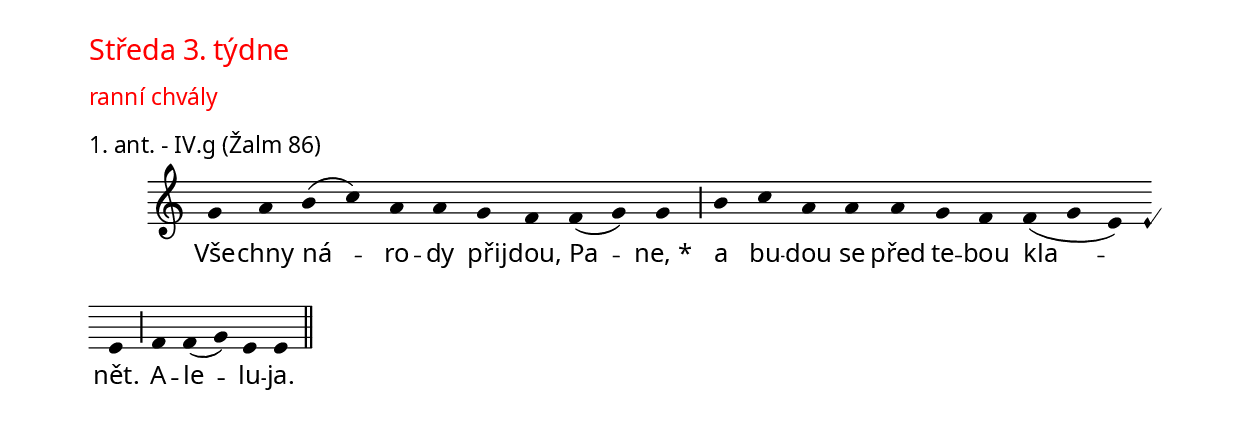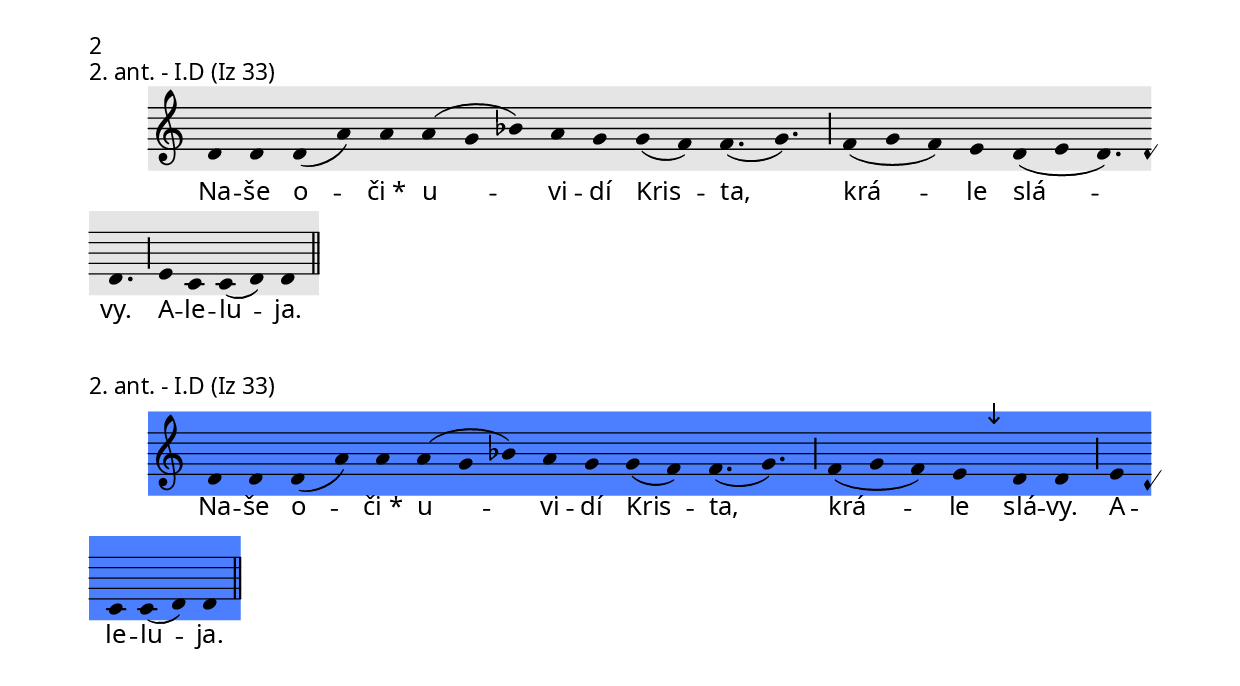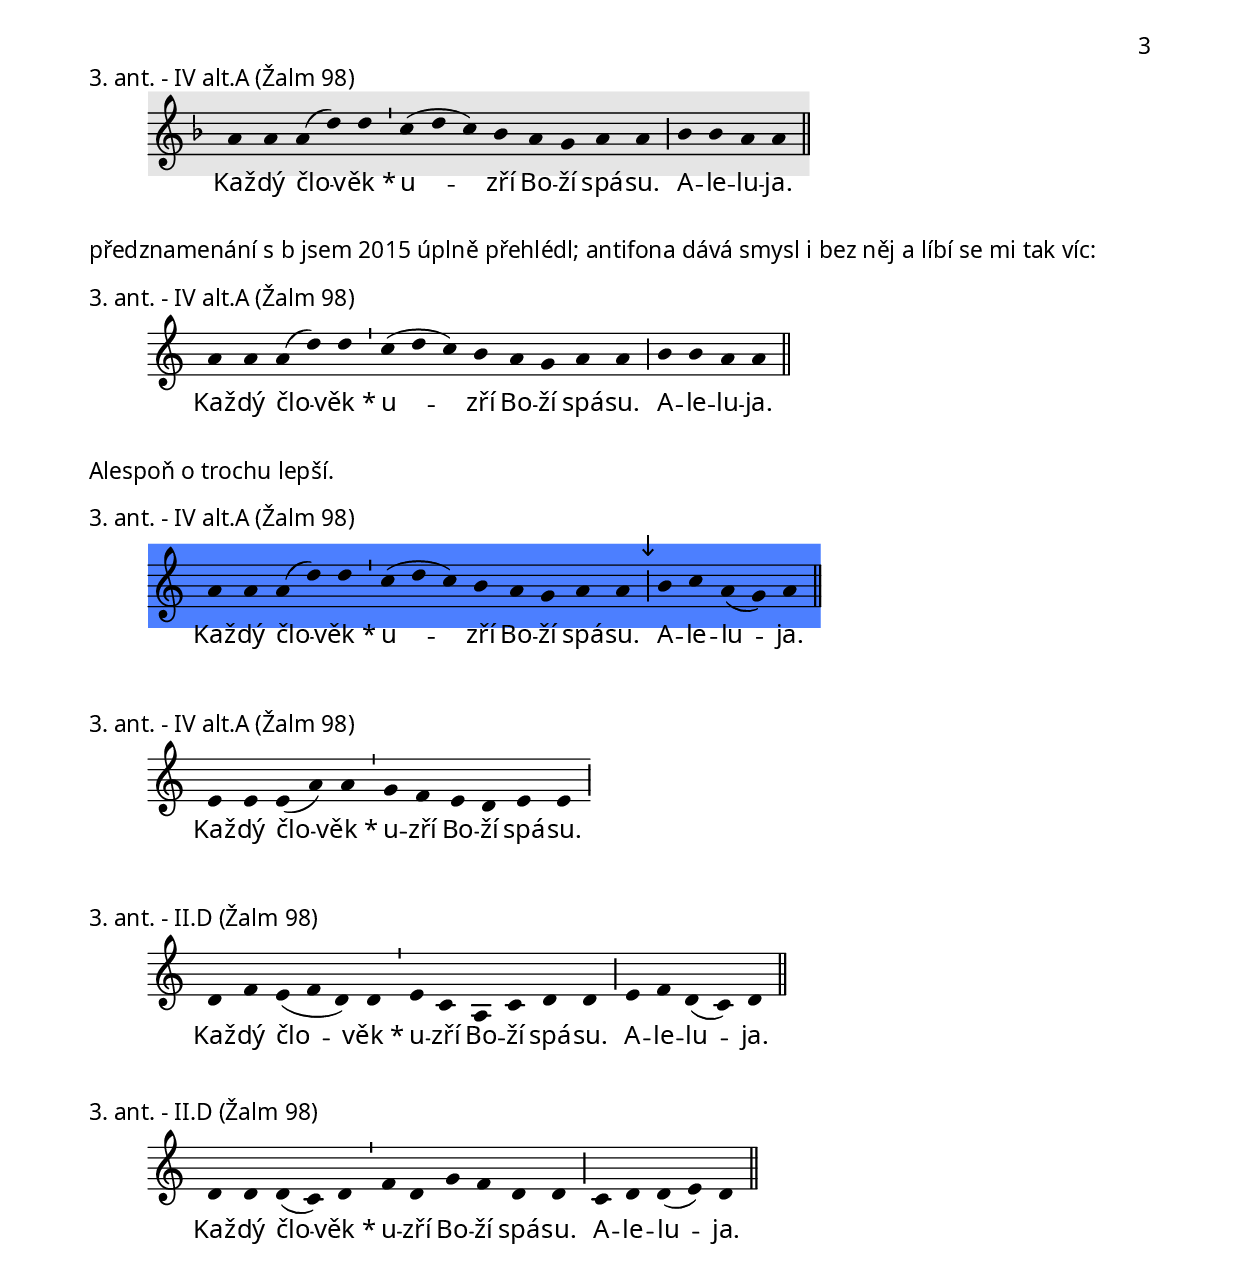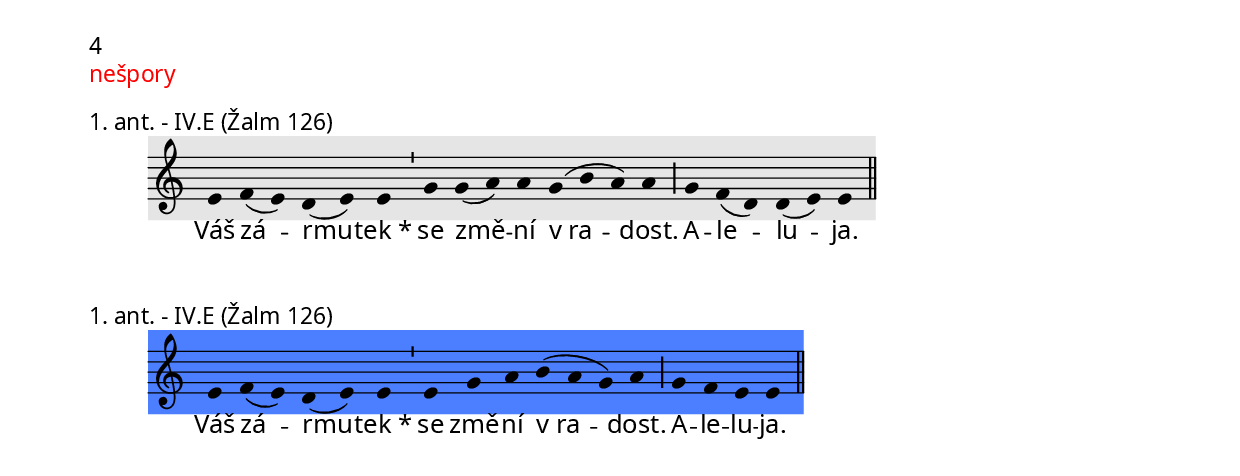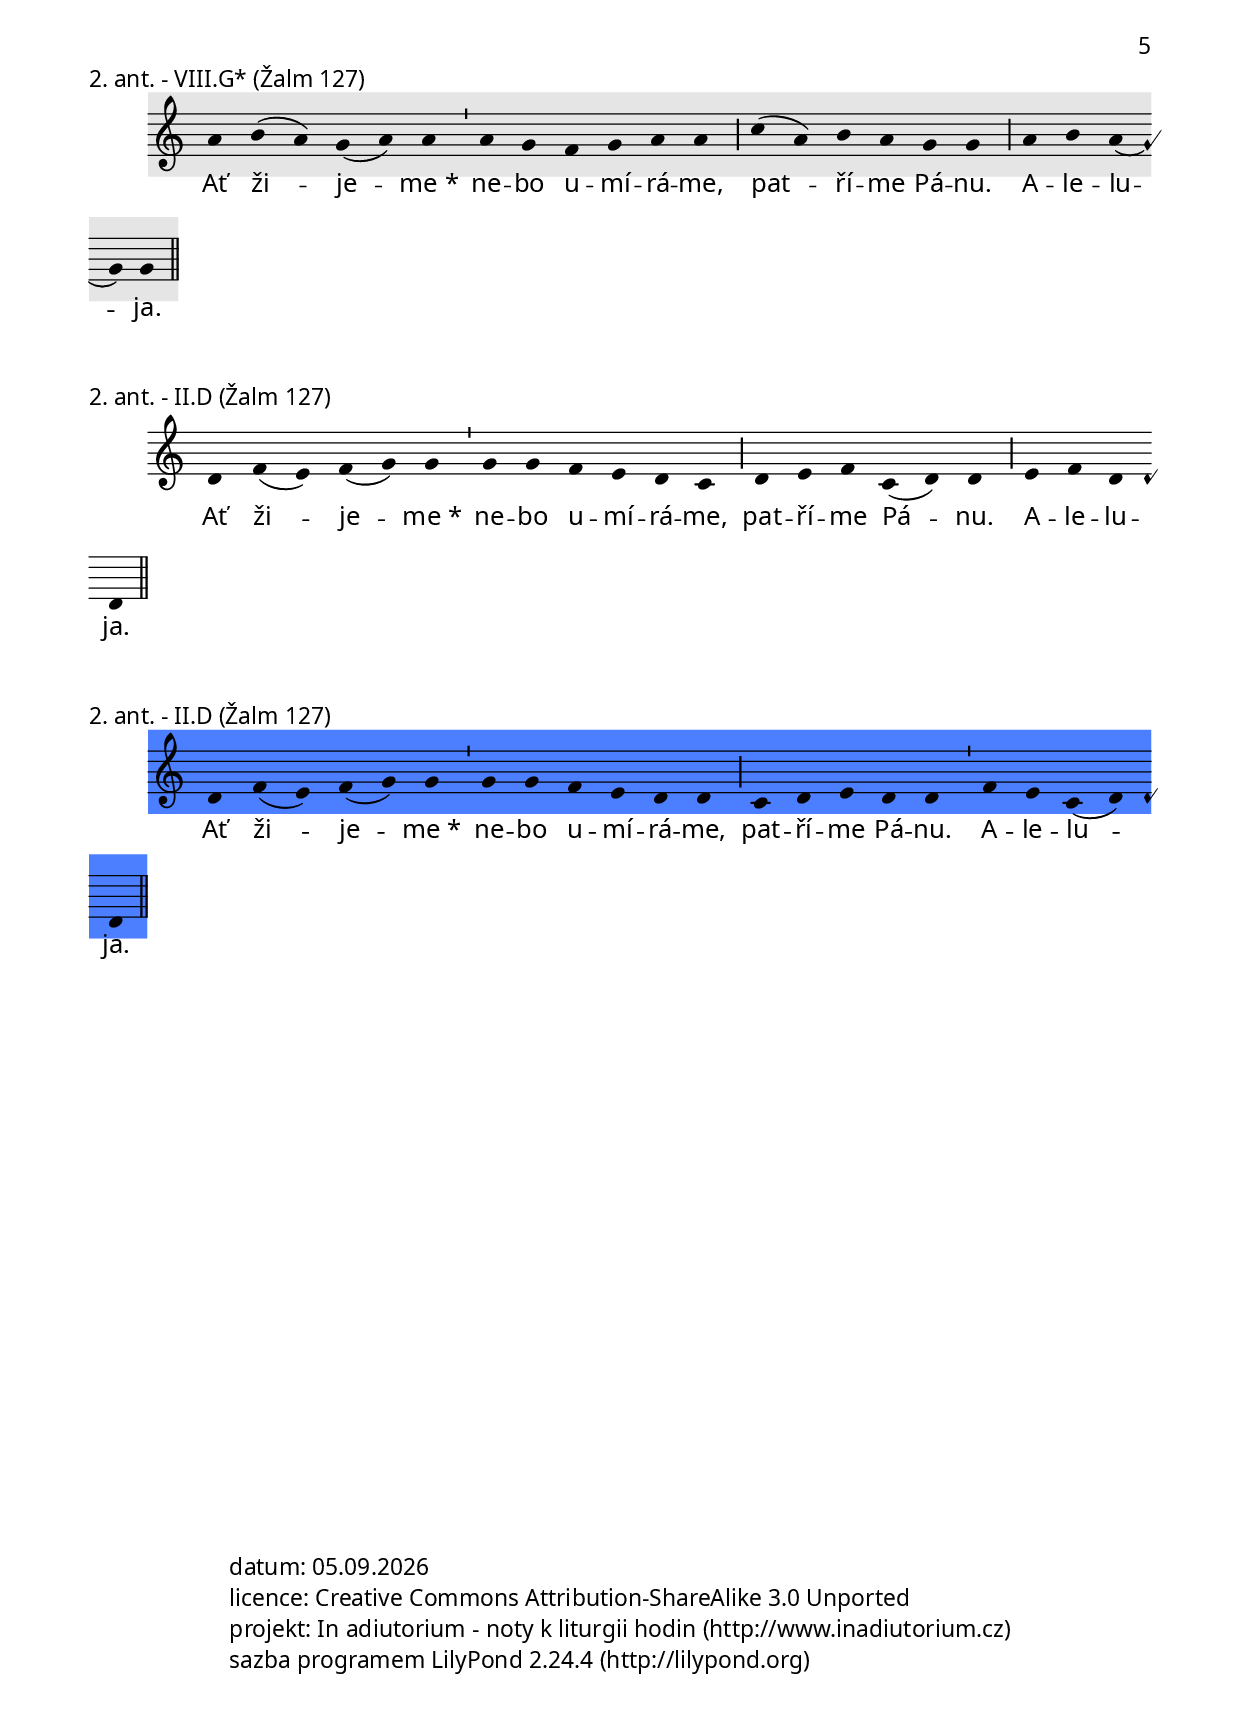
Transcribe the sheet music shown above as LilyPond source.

\include "../spolecne.ly"

\markup {\nadpisDen {Středa 3. týdne}}

\markup {\nadpisHodinka {"ranní chvály"}}

\score {
  \relative c'' {
    \choralniRezim
    g4 a b( c) a a g f f( g) g \barMaior
    b c a a a g f f( g e) e \barMaior
    f f( g) e e \barFinalis
  }
  \addlyrics {
    Vše -- chny ná -- ro -- dy při -- jdou, Pa -- ne,_* a bu -- dou se
    před te -- bou kla -- nět.
    A -- le -- lu -- ja.
  }
  \header {
    quid = "1. ant."
    modus = "IV"
    differentia = "g"
    psalmus = "Žalm 86"
    fial = "antifony/tyden1_6patek.ly#ne-ant3?+aleluja"
    id = "rch-a1"
    piece = \markup {\sestavTitulek}
  }
}

\pageBreak

\score {
  \relative c' {
    \zvyraznovacSedy
    \choralniRezim
    d4 d d( a') a a( g bes) a g g( f) f4.( g) \barMaior
    f4( g f) e d( e d4.) d \barMaior
    e4 c c( d) d \barFinalis
  }
  \addlyrics {
    Na -- še o -- či_* u -- vi -- dí Kris -- ta,
    krá -- le slá -- vy.
    A -- le -- lu -- ja.
  }
  \header {
    quid = "2. ant."
    modus = "I"
    differentia = "D"
    psalmus = "Iz 33"
    id = "rch-a2"
    fons = "Začátek melodie záměrně kopíruje vánoční Simeonovskou antifonu
    'Moje oči': Narození Páně, uprostřed dne, odpoledne"
    placet = "~ stálo by za to odlehčit konec"
    piece = \markup {\sestavTitulek}
  }
}

\score {
  \relative c' {
    \zvyraznovacModry
    \choralniRezim
    d4 d d( a') a a( g bes) a g g( f) f4.( g) \barMaior
    f4( g f) e \mark\sipka d d \barMaior
    e4 c c( d) d \barFinalis
  }
  \addlyrics {
    Na -- še o -- či_* u -- vi -- dí Kris -- ta,
    krá -- le slá -- vy.
    A -- le -- lu -- ja.
  }
  \header {
    quid = "2. ant."
    modus = "I"
    differentia = "D"
    psalmus = "Iz 33"
    id = "rch-a2"
    fons = "Začátek melodie záměrně kopíruje vánoční Simeonovskou antifonu
    'Moje oči': Narození Páně, uprostřed dne, odpoledne"
    piece = \markup {\sestavTitulek}
  }
}

\pageBreak

\score {
  \relative c'' {
    \zvyraznovacSedy
    \choralniRezim
    \key f \major
    a4 a a( d) d \barMin
    c( d c) bes a g a a \barMaior
    bes bes a a \barFinalis
  }
  \addlyrics {
    Kaž -- dý člo -- věk_*
    u -- zří Bo -- ží spá -- su.
    A -- le -- lu -- ja.
  }
  \header {
    quid = "3. ant."
    modus = "IV alt"
    differentia = "A"
    psalmus = "Žalm 98"
    id = "rch-a3"
    placet = "~"
    piece = \markup {\sestavTitulek}
  }
}

\markup\justify{
  předznamenání s b jsem 2015 úplně přehlédl;
  antifona dává smysl i bez něj a líbí se mi tak víc:
}

\score {
  \relative c'' {
    \choralniRezim
    a4 a a( d) d \barMin
    c( d c) b a g a a \barMaior
    b b a a \barFinalis
  }
  \addlyrics {
    Kaž -- dý člo -- věk_*
    u -- zří Bo -- ží spá -- su.
    A -- le -- lu -- ja.
  }
  \header {
    quid = "3. ant."
    modus = "IV alt"
    differentia = "A"
    psalmus = "Žalm 98"
    id = "rch-a3"
    piece = \markup {\sestavTitulek}
  }
}

\markup{Alespoň o trochu lepší.}

\score {
  \relative c'' {
    \zvyraznovacModry
    \choralniRezim
    a4 a a( d) d \barMin
    c( d c) b a g a a \barMaior
    \mark\sipka b c a( g) a \barFinalis
  }
  \addlyrics {
    Kaž -- dý člo -- věk_*
    u -- zří Bo -- ží spá -- su.
    A -- le -- lu -- ja.
  }
  \header {
    quid = "3. ant."
    modus = "IV alt"
    differentia = "A"
    psalmus = "Žalm 98"
    id = "rch-a3"
    piece = \markup {\sestavTitulek}
  }
}

\score {
  \relative c' {
    \choralniRezim
    e4 e e( a) a \barMin
    g f e d e e \barMaior
  }
  \addlyrics {
    Kaž -- dý člo -- věk_*
    u -- zří Bo -- ží spá -- su.
    A -- le -- lu -- ja.
  }
  \header {
    quid = "3. ant."
    modus = "IV alt"
    differentia = "A"
    psalmus = "Žalm 98"
    id = "rch-a3"
    piece = \markup {\sestavTitulek}
  }
}

\score {
  \relative c' {
    \choralniRezim
    d4 f e( f d) d \barMin
    e c a c d d \barMaior
    e f d( c) d \barFinalis
  }
  \addlyrics {
    Kaž -- dý člo -- věk_*
    u -- zří Bo -- ží spá -- su.
    A -- le -- lu -- ja.
  }
  \header {
    quid = "3. ant."
    modus = "II"
    differentia = "D"
    psalmus = "Žalm 98"
    id = "rch-a3"
    piece = \markup {\sestavTitulek}
  }
}



\score {
  \relative c' {
    \choralniRezim
    d4 d4 d( c) d \barMin
    f d g f d d \barMaior
    c d d( e) d \barFinalis
  }
  \addlyrics {
    Kaž -- dý člo -- věk_*
    u -- zří Bo -- ží spá -- su.
    A -- le -- lu -- ja.
  }
  \header {
    quid = "3. ant."
    modus = "II"
    differentia = "D"
    psalmus = "Žalm 98"
    id = "rch-a3"
    piece = \markup {\sestavTitulek}
  }
}

\pageBreak

\markup {\nadpisHodinka {"nešpory"}}

\score {
  \relative c' {
    \zvyraznovacSedy
    \choralniRezim
    e4 f( e) d( e) e \barMin g g( a) a g( b a) a \barMaior
    g f( d) d( e) e \barFinalis
  }
  \addlyrics {
    Váš zá -- rmu -- tek_* se změ -- ní v_ra -- dost.
    A -- le -- lu -- ja.
  }
  \header {
    quid = "1. ant."
    modus = "IV"
    differentia = "E"
    psalmus = "Žalm 126"
    id = "ne-a1"
    placet = "divné je melodií odsazené _se_"
    piece = \markup {\sestavTitulek}
  }
}

\score {
  \relative c' {
    \zvyraznovacModry
    \choralniRezim
    e4 f( e) d( e) e \barMin
    e4 g a b( a g) a \barMaior
    g f e e \barFinalis
  }
  \addlyrics {
    Váš zá -- rmu -- tek_*
    se změ -- ní v_ra -- dost.
    A -- le -- lu -- ja.
  }
  \header {
    quid = "1. ant."
    modus = "IV"
    differentia = "E"
    psalmus = "Žalm 126"
    id = "ne-a1"
    piece = \markup {\sestavTitulek}
  }
}

\pageBreak

\score {
  \relative c'' {
    \zvyraznovacSedy
    \choralniRezim
    a4 b( a) g( a) a \barMin a g f g a a \barMaior
    c( a) b a g g \barMaior
    a b a( g) g \barFinalis
  }
  \addlyrics {
    Ať ži -- je -- me_* ne -- bo u -- mí -- rá -- me,
    pat -- ří -- me Pá -- nu.
    A -- le -- lu -- ja.
  }
  \header {
    quid = "2. ant."
    modus = "VIII"
    differentia = "G*"
    psalmus = "Žalm 127"
    id = "ne-a2"
    placet = "r"
    piece = \markup {\sestavTitulek}
  }
}

\score {
  \relative c' {
    \choralniRezim
    d4 f( e) f( g) g \barMin
    g g f e d c \barMaior
    d e f c( d) d \barMaior
    e f d d \barFinalis
  }
  \addlyrics {
    Ať ži -- je -- me_*
    ne -- bo u -- mí -- rá -- me,
    pat -- ří -- me Pá -- nu.
    A -- le -- lu -- ja.
  }
  \header {
    quid = "2. ant."
    modus = "II"
    differentia = "D"
    psalmus = "Žalm 127"
    id = "ne-a2"
    piece = \markup {\sestavTitulek}
  }
}

\score {
  \relative c' {
    \zvyraznovacModry
    \choralniRezim
    d4 f( e) f( g) g \barMin
    g g f e d d \barMaior
    c d e d d \barMin
    f e c( d) d \barFinalis
  }
  \addlyrics {
    Ať ži -- je -- me_*
    ne -- bo u -- mí -- rá -- me,
    pat -- ří -- me Pá -- nu.
    A -- le -- lu -- ja.
  }
  \header {
    quid = "2. ant."
    modus = "II"
    differentia = "D"
    psalmus = "Žalm 127"
    id = "ne-a2"
    piece = \markup {\sestavTitulek}
  }
}

%\score { \velikTIstredaNespAntIII }